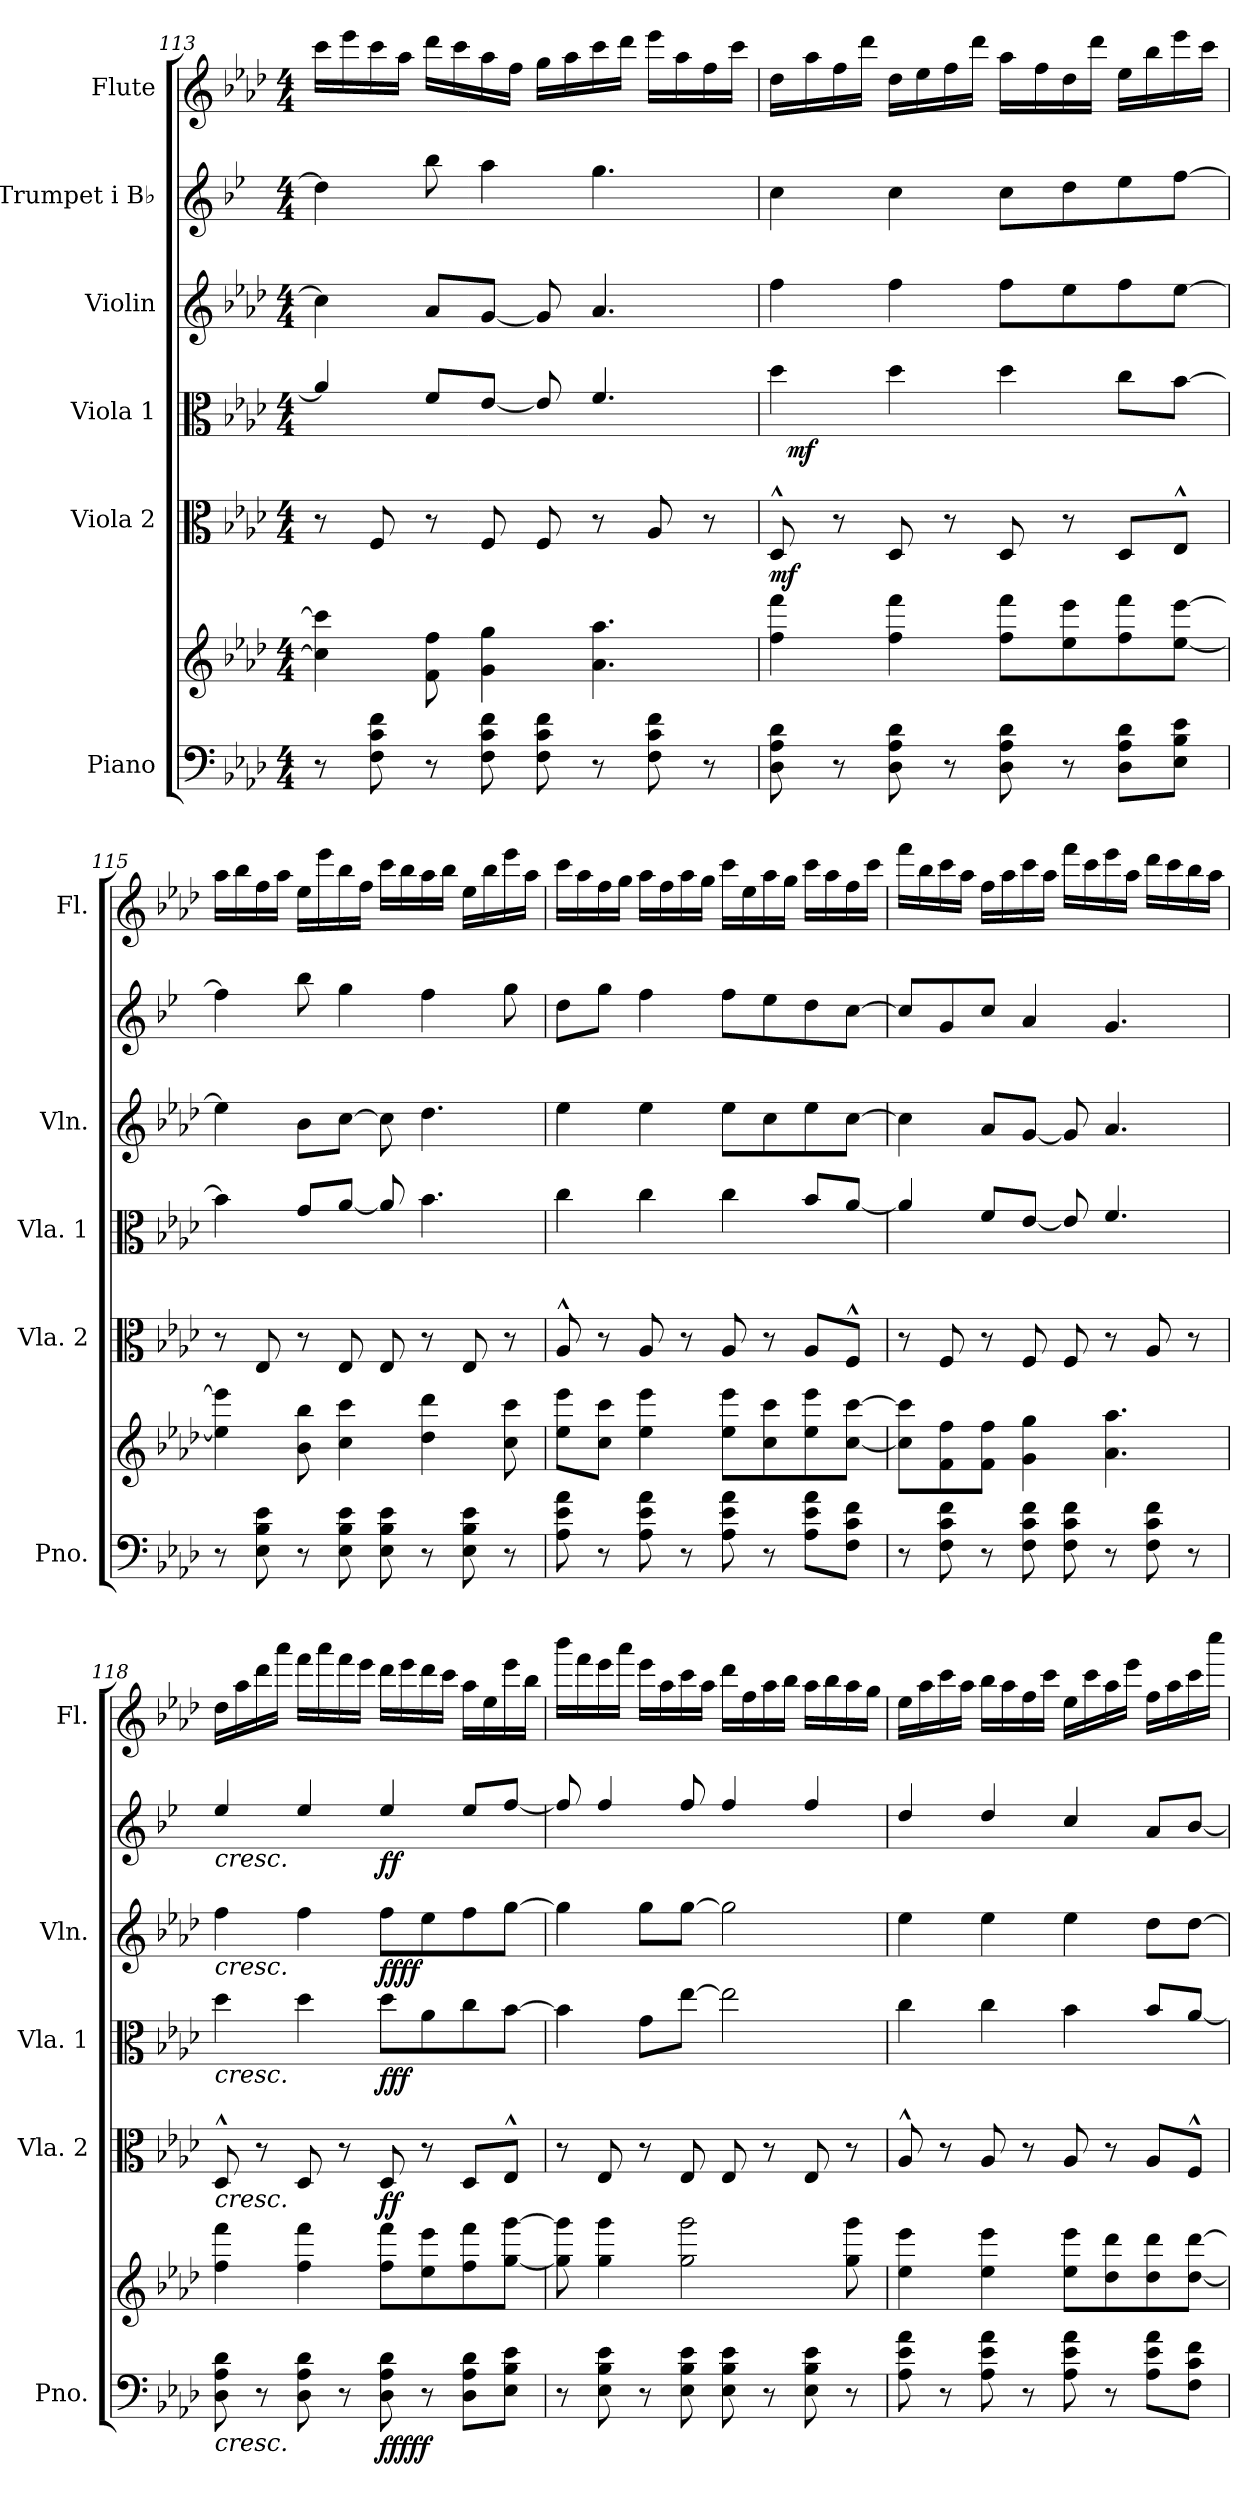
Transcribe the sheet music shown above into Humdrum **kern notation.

**kern	**kern	**dynam	**kern	**dynam	**kern	**dynam	**kern	**dynam	**kern	**dynam	**kern
*part6	*part6	*part6	*part5	*part5	*part4	*part4	*part3	*part3	*part2	*part2	*part1
*staff7	*staff6	*staff6/7	*staff5	*staff5	*staff4	*staff4	*staff3	*staff3	*staff2	*staff2	*staff1
*I"Piano	*	*	*I"Viola 2	*	*I"Viola 1	*	*I"Violin	*	*I"Trumpet i B♭	*	*I"Flute
*I'Pno.	*	*	*I'Vla. 2	*	*I'Vla. 1	*	*I'Vln.	*	*	*	*I'Fl.
*clefF4	*clefG2	*	*clefC3	*	*clefC3	*	*clefG2	*	*clefG2	*	*clefG2
*	*	*	*	*	*	*	*	*	*ITrd1c2	*	*
*k[b-e-a-d-]	*k[b-e-a-d-]	*	*k[b-e-a-d-]	*	*k[b-e-a-d-]	*	*k[b-e-a-d-]	*	*k[b-e-a-d-]	*	*k[b-e-a-d-]
*M4/4	*M4/4	*	*M4/4	*	*M4/4	*	*M4/4	*	*M4/4	*	*M4/4
=113	=113	=113	=113	=113	=113	=113	=113	=113	=113	=113	=113
8r	4cc\] 4ccc\]	.	8r	.	4a-/]	.	4cc\]	.	4cc\]	.	16ccc\LL
.	.	.	.	.	.	.	.	.	.	.	16eee-\
8F\ 8c\ 8f\	.	.	8F/	.	.	.	.	.	.	.	16ccc\
.	.	.	.	.	.	.	.	.	.	.	16aa-\JJ
8r	8f\ 8ff\	.	8r	.	8f/L	.	8a-/L	.	8aa-\	.	16ddd-\LL
.	.	.	.	.	.	.	.	.	.	.	16ccc\
8F\ 8c\ 8f\	4g\ 4gg\	.	8F/	.	[8e-/J	.	[8g/J	.	4gg\	.	16aa-\
.	.	.	.	.	.	.	.	.	.	.	16ff\JJ
8F\ 8c\ 8f\	.	.	8F/	.	8e-/]	.	8g/]	.	.	.	16gg\LL
.	.	.	.	.	.	.	.	.	.	.	16aa-\
8r	4.a-\ 4.aa-\	.	8r	.	4.f/	.	4.a-/	.	4.ff\	.	16ccc\
.	.	.	.	.	.	.	.	.	.	.	16ddd-\JJ
8F\ 8c\ 8f\	.	.	8A-/	.	.	.	.	.	.	.	16eee-\LL
.	.	.	.	.	.	.	.	.	.	.	16aa-\
8r	.	.	8r	.	.	.	.	.	.	.	16ff\
.	.	.	.	.	.	.	.	.	.	.	16ccc\JJ
!!LO:PB:g=z
=114	=114	=114	=114	=114	=114	=114	=114	=114	=114	=114	=114
!	!	!	!	!LO:DY:b	!	!	!	!	!	!	!
*	*	*	*	*	*^	*	*	*	*	*	*
8D-\ 8A-\ 8d-\	4ff\ 4fff\	.	8D-^^/	mf	4dd-\	32ryy	.	4ff\	.	4b-\	.	16dd-\LL
!	!	!	!	!	!	!	!LO:DY:b	!	!	!	!	!
.	.	.	.	.	.	2ryy	mf	.	.	.	.	.
.	.	.	.	.	.	.	.	.	.	.	.	16aa-\
8r	.	.	8r	.	.	.	.	.	.	.	.	16ff\
.	.	.	.	.	.	.	.	.	.	.	.	16ddd-\JJ
8D-\ 8A-\ 8d-\	4ff\ 4fff\	.	8D-/	.	4dd-\	.	.	4ff\	.	4b-\	.	16dd-\LL
.	.	.	.	.	.	.	.	.	.	.	.	16ee-\
8r	.	.	8r	.	.	.	.	.	.	.	.	16ff\
.	.	.	.	.	.	.	.	.	.	.	.	16ddd-\JJ
8D-\ 8A-\ 8d-\	8ff\ 8fff\L	.	8D-/	.	4dd-\	.	.	8ff\L	.	8b-\L	.	16aa-\LL
.	.	.	.	.	.	4...ryy	.	.	.	.	.	.
.	.	.	.	.	.	.	.	.	.	.	.	16ff\
8r	8ee-\ 8eee-\	.	8r	.	.	.	.	8ee-\	.	8cc\	.	16dd-\
.	.	.	.	.	.	.	.	.	.	.	.	16ddd-\JJ
8D-\ 8A-\ 8d-\L	8ff\ 8fff\	.	8D-/L	.	8cc\L	.	.	8ff\	.	8dd-\	.	16ee-\LL
.	.	.	.	.	.	.	.	.	.	.	.	16bb-\
8E-\ 8B-\ 8e-\J	[8ee-\ [8eee-\J	.	8E-^^/J	.	[8b-\J	.	.	[8ee-\J	.	[8ee-\J	.	16eee-\
.	.	.	.	.	.	.	.	.	.	.	.	16ccc\JJ
*	*	*	*	*	*v	*v	*	*	*	*	*	*
=115	=115	=115	=115	=115	=115	=115	=115	=115	=115	=115	=115
8r	4ee-\] 4eee-\]	.	8r	.	4b-\]	.	4ee-\]	.	4ee-\]	.	16aa-\LL
.	.	.	.	.	.	.	.	.	.	.	16bb-\
8E-\ 8B-\ 8e-\	.	.	8E-/	.	.	.	.	.	.	.	16ff\
.	.	.	.	.	.	.	.	.	.	.	16aa-\JJ
8r	8b-\ 8bb-\	.	8r	.	8g/L	.	8b-\L	.	8aa-\	.	16ee-\LL
.	.	.	.	.	.	.	.	.	.	.	16eee-\
8E-\ 8B-\ 8e-\	4cc\ 4ccc\	.	8E-/	.	[8a-/J	.	[8cc\J	.	4ff\	.	16bb-\
.	.	.	.	.	.	.	.	.	.	.	16ff\JJ
8E-\ 8B-\ 8e-\	.	.	8E-/	.	8a-/]	.	8cc\]	.	.	.	16ccc\LL
.	.	.	.	.	.	.	.	.	.	.	16bb-\
8r	4dd-\ 4ddd-\	.	8r	.	4.b-\	.	4.dd-\	.	4ee-\	.	16aa-\
.	.	.	.	.	.	.	.	.	.	.	16bb-\JJ
8E-\ 8B-\ 8e-\	.	.	8E-/	.	.	.	.	.	.	.	16ee-\LL
.	.	.	.	.	.	.	.	.	.	.	16bb-\
8r	8cc\ 8ccc\	.	8r	.	.	.	.	.	8ff\	.	16eee-\
.	.	.	.	.	.	.	.	.	.	.	16aa-\JJ
=116	=116	=116	=116	=116	=116	=116	=116	=116	=116	=116	=116
8A-\ 8e-\ 8a-\	8ee-\ 8eee-\L	.	8A-^^/	.	4cc\	.	4ee-\	.	8cc\L	.	16ccc\LL
.	.	.	.	.	.	.	.	.	.	.	16aa-\
8r	8cc\ 8ccc\J	.	8r	.	.	.	.	.	8ff\J	.	16ff\
.	.	.	.	.	.	.	.	.	.	.	16gg\JJ
8A-\ 8e-\ 8a-\	4ee-\ 4eee-\	.	8A-/	.	4cc\	.	4ee-\	.	4ee-\	.	16aa-\LL
.	.	.	.	.	.	.	.	.	.	.	16ff\
8r	.	.	8r	.	.	.	.	.	.	.	16aa-\
.	.	.	.	.	.	.	.	.	.	.	16gg\JJ
8A-\ 8e-\ 8a-\	8ee-\ 8eee-\L	.	8A-/	.	4cc\	.	8ee-\L	.	8ee-\L	.	16ccc\LL
.	.	.	.	.	.	.	.	.	.	.	16ee-\
8r	8cc\ 8ccc\	.	8r	.	.	.	8cc\	.	8dd-\	.	16aa-\
.	.	.	.	.	.	.	.	.	.	.	16gg\JJ
8A-\ 8e-\ 8a-\L	8ee-\ 8eee-\	.	8A-/L	.	8b-/L	.	8ee-\	.	8cc\	.	16ccc\LL
.	.	.	.	.	.	.	.	.	.	.	16aa-\
8F\ 8c\ 8f\J	[8cc\ [8ccc\J	.	8F^^/J	.	[8a-/J	.	[8cc\J	.	[8b-\J	.	16ff\
.	.	.	.	.	.	.	.	.	.	.	16ccc\JJ
!!LO:LB:g=z
=117	=117	=117	=117	=117	=117	=117	=117	=117	=117	=117	=117
8r	8cc\] 8ccc\]L	.	8r	.	4a-/]	.	4cc\]	.	8b-/L]	.	16fff\LL
.	.	.	.	.	.	.	.	.	.	.	16bb-\
8F\ 8c\ 8f\	8f\ 8ff\	.	8F/	.	.	.	.	.	8f/	.	16ccc\
.	.	.	.	.	.	.	.	.	.	.	16aa-\JJ
8r	8f\ 8ff\J	.	8r	.	8f/L	.	8a-/L	.	8b-/J	.	16ff\LL
.	.	.	.	.	.	.	.	.	.	.	16aa-\
8F\ 8c\ 8f\	4g\ 4gg\	.	8F/	.	[8e-/J	.	[8g/J	.	4g/	.	16ccc\
.	.	.	.	.	.	.	.	.	.	.	16aa-\JJ
8F\ 8c\ 8f\	.	.	8F/	.	8e-/]	.	8g/]	.	.	.	16fff\LL
.	.	.	.	.	.	.	.	.	.	.	16ccc\
8r	4.a-\ 4.aa-\	.	8r	.	4.f/	.	4.a-/	.	4.f/	.	16eee-\
.	.	.	.	.	.	.	.	.	.	.	16aa-\JJ
8F\ 8c\ 8f\	.	.	8A-/	.	.	.	.	.	.	.	16ddd-\LL
.	.	.	.	.	.	.	.	.	.	.	16ccc\
8r	.	.	8r	.	.	.	.	.	.	.	16bb-\
.	.	.	.	.	.	.	.	.	.	.	16aa-\JJ
=118	=118	=118	=118	=118	=118	=118	=118	=118	=118	=118	=118
!	!	!	!	!	!	!	!	!	!LO:TX:b:i:t=cresc.	!	!
!	!	!	!	!	!	!	!LO:TX:b:i:t=cresc.	!	!	!	!
!	!	!	!	!	!LO:TX:b:i:t=cresc.	!	!	!	!	!	!
!	!	!	!LO:TX:b:i:t=cresc.	!	!	!	!	!	!	!	!
!LO:TX:b:i:t=cresc.	!	!	!	!	!	!	!	!	!	!	!
8D-\ 8A-\ 8d-\	4ff\ 4fff\	.	8D-^^/	.	4dd-\	.	4ff\	.	4dd-/	.	16dd-\LL
.	.	.	.	.	.	.	.	.	.	.	16aa-\
8r	.	.	8r	.	.	.	.	.	.	.	16ddd-\
.	.	.	.	.	.	.	.	.	.	.	16aaa-\JJ
8D-\ 8A-\ 8d-\	4ff\ 4fff\	.	8D-/	.	4dd-\	.	4ff\	.	4dd-/	.	16fff\LL
.	.	.	.	.	.	.	.	.	.	.	16aaa-\
8r	.	.	8r	.	.	.	.	.	.	.	16fff\
.	.	.	.	.	.	.	.	.	.	.	16eee-\JJ
!	!	!LO:DY:b=2	!	!LO:DY:b	!	!LO:DY:b	!	!LO:DY:b	!	!LO:DY:b	!
8D-\ 8A-\ 8d-\	8ff\ 8fff\L	fffff	8D-/	ff	8dd-\L	fff	8ff\L	ffff	4dd-/	ff	16ddd-\LL
.	.	.	.	.	.	.	.	.	.	.	16eee-\
8r	8ee-\ 8eee-\	.	8r	.	8a-\	.	8ee-\	.	.	.	16ddd-\
.	.	.	.	.	.	.	.	.	.	.	16ccc\JJ
8D-\ 8A-\ 8d-\L	8ff\ 8fff\	.	8D-/L	.	8cc\	.	8ff\	.	8dd-/L	.	16aa-\LL
.	.	.	.	.	.	.	.	.	.	.	16ee-\
8E-\ 8B-\ 8e-\J	[8gg\ [8ggg\J	.	8E-^^/J	.	[8b-\J	.	[8gg\J	.	[8ee-/J	.	16eee-\
.	.	.	.	.	.	.	.	.	.	.	16bb-\JJ
=119	=119	=119	=119	=119	=119	=119	=119	=119	=119	=119	=119
8r	8gg\] 8ggg\]	.	8r	.	4b-\]	.	4gg\]	.	8ee-/]	.	16bbb-\LL
.	.	.	.	.	.	.	.	.	.	.	16fff\
8E-\ 8B-\ 8e-\	4gg\ 4ggg\	.	8E-/	.	.	.	.	.	4ee-/	.	16eee-\
.	.	.	.	.	.	.	.	.	.	.	16aaa-\JJ
8r	.	.	8r	.	8g\L	.	8gg\L	.	.	.	16eee-\LL
.	.	.	.	.	.	.	.	.	.	.	16aa-\
8E-\ 8B-\ 8e-\	2gg\ 2ggg\	.	8E-/	.	[8ee-\J	.	[8gg\J	.	8ee-/	.	16ccc\
.	.	.	.	.	.	.	.	.	.	.	16aa-\JJ
8E-\ 8B-\ 8e-\	.	.	8E-/	.	2ee-\]	.	2gg\]	.	4ee-/	.	16ddd-\LL
.	.	.	.	.	.	.	.	.	.	.	16ff\
8r	.	.	8r	.	.	.	.	.	.	.	16aa-\
.	.	.	.	.	.	.	.	.	.	.	16bb-\JJ
8E-\ 8B-\ 8e-\	.	.	8E-/	.	.	.	.	.	4ee-/	.	16aa-\LL
.	.	.	.	.	.	.	.	.	.	.	16bb-\
8r	8gg\ 8ggg\	.	8r	.	.	.	.	.	.	.	16aa-\
.	.	.	.	.	.	.	.	.	.	.	16gg\JJ
!!LO:PB:g=z
=120	=120	=120	=120	=120	=120	=120	=120	=120	=120	=120	=120
8A-\ 8e-\ 8a-\	4ee-\ 4eee-\	.	8A-^^/	.	4cc\	.	4ee-\	.	4cc/	.	16ee-\LL
.	.	.	.	.	.	.	.	.	.	.	16aa-\
8r	.	.	8r	.	.	.	.	.	.	.	16ccc\
.	.	.	.	.	.	.	.	.	.	.	16aa-\JJ
8A-\ 8e-\ 8a-\	4ee-\ 4eee-\	.	8A-/	.	4cc\	.	4ee-\	.	4cc/	.	16bb-\LL
.	.	.	.	.	.	.	.	.	.	.	16aa-\
8r	.	.	8r	.	.	.	.	.	.	.	16ff\
.	.	.	.	.	.	.	.	.	.	.	16ccc\JJ
8A-\ 8e-\ 8a-\	8ee-\ 8eee-\L	.	8A-/	.	4b-\	.	4ee-\	.	4b-/	.	16ee-\LL
.	.	.	.	.	.	.	.	.	.	.	16ccc\
8r	8dd-\ 8ddd-\	.	8r	.	.	.	.	.	.	.	16aa-\
.	.	.	.	.	.	.	.	.	.	.	16eee-\JJ
8A-\ 8e-\ 8a-\L	8dd-\ 8ddd-\	.	8A-/L	.	8b-/L	.	8dd-\L	.	8g/L	.	16ff\LL
.	.	.	.	.	.	.	.	.	.	.	16aa-\
8F\ 8c\ 8f\J	[8dd-\ [8ddd-\J	.	8F^^/J	.	[8a-/J	.	[8dd-\J	.	[8a-/J	.	16ccc\
.	.	.	.	.	.	.	.	.	.	.	16cccc\JJ
=	=	=	=	=	=	=	=	=	=	=	=
*-	*-	*-	*-	*-	*-	*-	*-	*-	*-	*-	*-
